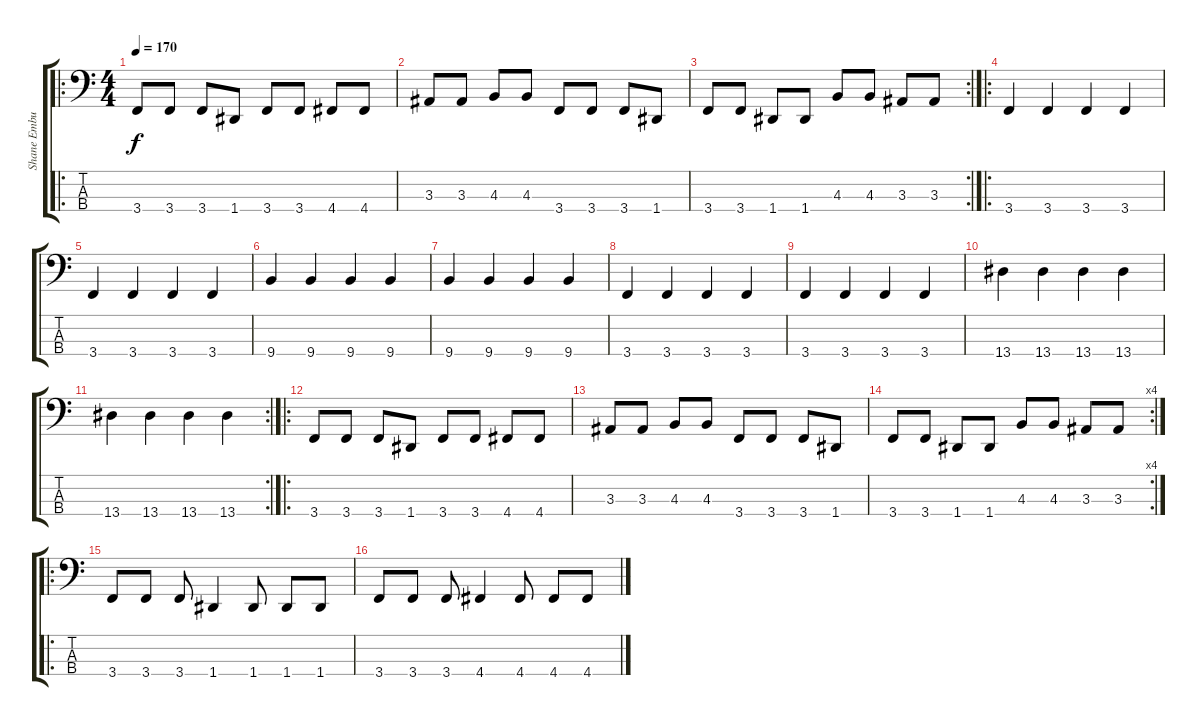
\track ("Shane Embury" "Shane Embu") {instrument synthbass2}
\staff {score tabs}
\tuning (F2 C2 G1 D1) {hide}
\ro
\ts (4 4)
\tempo 170
\clef f4
\ks c
3.4.8{dy f} 3.4.8 3.4.8 1.4.8 3.4.8 3.4.8 4.4.8 4.4.8 |
3.3.8 3.3.8 4.3.8 4.3.8 3.4.8 3.4.8 3.4.8 1.4.8 |
\rc 2
3.4.8 3.4.8 1.4.8 1.4.8 4.3.8 4.3.8 3.3.8 3.3.8 |
\ro
3.4.4 3.4.4 3.4.4 3.4.4 |
3.4.4 3.4.4 3.4.4 3.4.4 |
9.4.4 9.4.4 9.4.4 9.4.4 |
9.4.4 9.4.4 9.4.4 9.4.4 |
3.4.4 3.4.4 3.4.4 3.4.4 |
3.4.4 3.4.4 3.4.4 3.4.4 |
13.4.4 13.4.4 13.4.4 13.4.4 |
\rc 2
13.4.4 13.4.4 13.4.4 13.4.4 |
\ro
3.4.8 3.4.8 3.4.8 1.4.8 3.4.8 3.4.8 4.4.8 4.4.8 |
3.3.8 3.3.8 4.3.8 4.3.8 3.4.8 3.4.8 3.4.8 1.4.8 |
\rc 4
3.4.8 3.4.8 1.4.8 1.4.8 4.3.8 4.3.8 3.3.8 3.3.8 |
\ro
3.4.8 3.4.8 3.4.8 1.4.4 1.4.8 1.4.8 1.4.8 |
3.4.8 3.4.8 3.4.8 4.4.4 4.4.8 4.4.8 4.4.8
